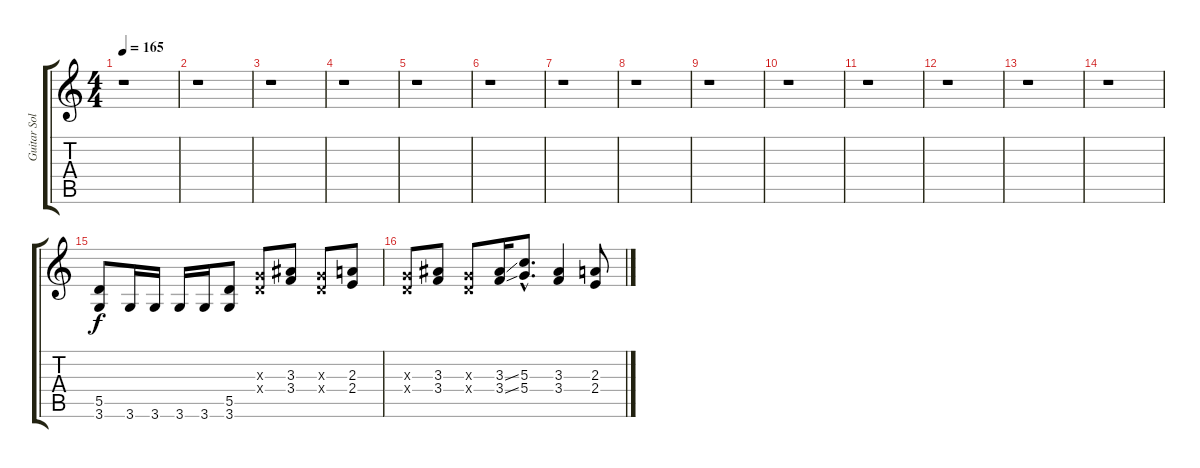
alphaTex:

\track ("Guitar Solo" "Guitar Sol") {instrument distortionguitar}
\staff {score tabs}
\tuning (E4 B3 G3 D3 A2 E2) {hide}
\ts (4 4)
\tempo 165
\clef g2
\ks c
r.1{dy f} |
r.1 |
r.1 |
r.1 |
r.1 |
r.1 |
r.1 |
r.1 |
r.1 |
r.1 |
r.1 |
r.1 |
r.1 |
r.1 |
(5.5 3.6).8 3.6.16 3.6.16 3.6.16 3.6.16 (5.5 3.6).8 (0.3{x} 0.4{x}).8 (3.3 3.4).8 (0.3{x} 0.4{x}).8 (2.3 2.4).8 |
(0.3{x} 0.4{x}).8 (3.3 3.4).8 (0.3{x} 0.4{x}).8 (3.3{ss} 3.4{ss}).16 (5.3{hac} 5.4{hac}).8{d} (3.3 3.4).4 (2.3 2.4).8
